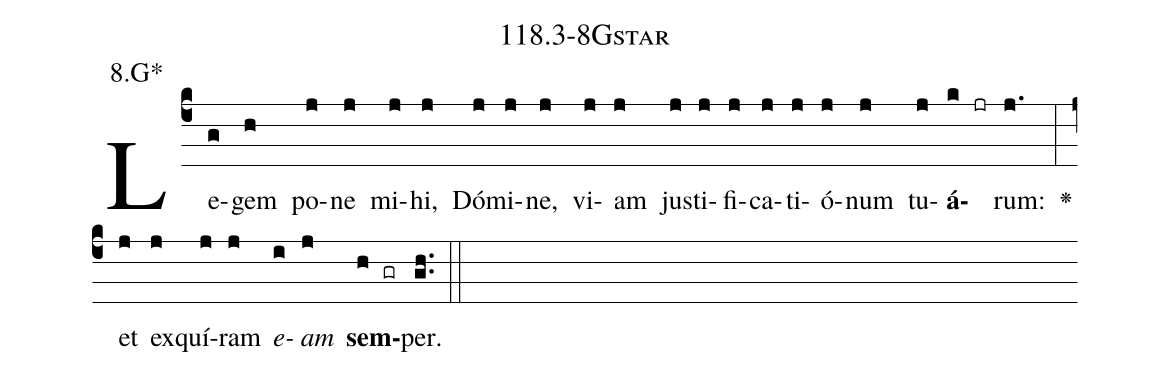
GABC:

name: 118.3-8Gstar;
annotation: 8.G*;
%%
(c4)Le(g)gem(h) po(j)ne(j) mi(j)hi,(j) Dó(j)mi(j)ne,(j) vi(j)am(j) jus(j)ti(j)fi(j)ca(j)ti(j)ó(j)num(j) tu(j)<b>á</b>(k jr)rum:(j.) <v>\greheightstar</v>(:) et(j) ex(j)quí(j)ram(j) <i>e</i>(i)<i>am</i>(j) <b>sem</b>(h gr)per.(gh..) (::)


%E(j) u(j) o(i) u(j) a(h) e.(gh..) (::)
